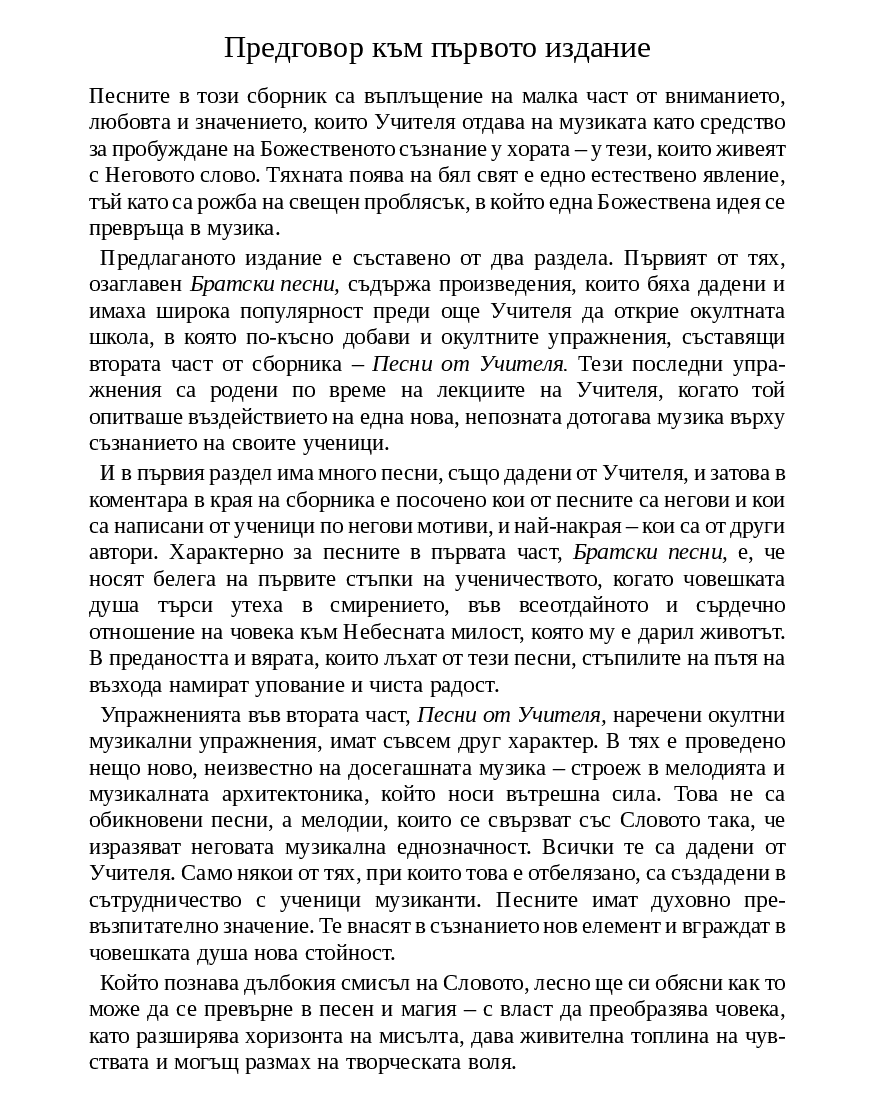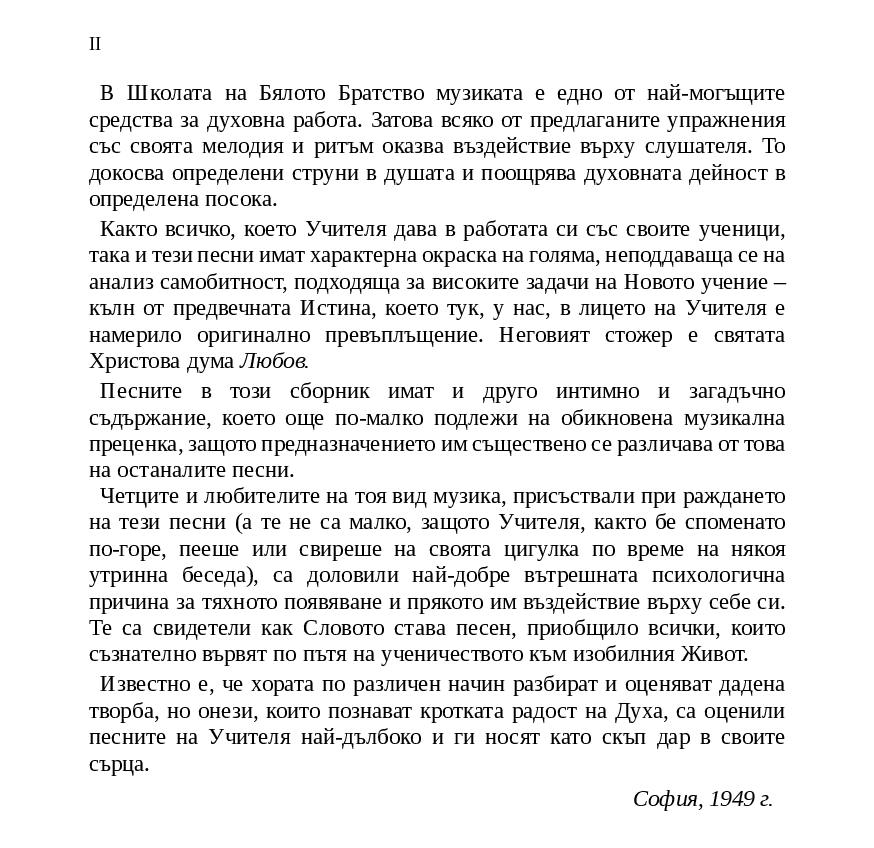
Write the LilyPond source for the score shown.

\version "2.24.4"

% include paper part and global functions
\include "include/globals.ily"

\bookpart {
 \paper {
  print-all-headers = ##t
  print-page-number = ##t
  print-first-page-number = ##f
  page-number-type = #'roman-upper


  % put page numbers on the bottom
  oddHeaderMarkup = \markup {

    \fill-line {
      """"
      \if \should-print-page-number  \abs-fontsize #9 {
        \fromproperty #'page:page-number-string

      }
    }
  }
  evenHeaderMarkup = \markup {

    \fill-line {
      \if \should-print-page-number \abs-fontsize #9 {
         \fromproperty #'page:page-number-string
        ""
      }
    }
  }

  oddFooterMarkup = \markup ""

  evenFooterMarkup = ""
  left-margin = 1.5\cm
  right-margin = 1.5\cm
  top-margin = 1\cm
  bottom-margin = 1.2\cm
  ragged-bottom = ##t % do not spread the staves to fill the whole vertical space
  top-markup-spacing.basic-distance = 8\mm
  top-system-spacing.basic-distance = 10\mm

  % change distance between staves
  system-system-spacing =
  #'((basic-distance . 16)
     (minimum-distance . 6)
     (padding . 1)
     (stretchability . 12))
}

  \tocItem \markup "Предговор към първото издание"
  \markup \abs-fontsize #15  { \fill-line {"Предговор към първото издание"} }

  \markup \abs-fontsize #11 {
    \vspace #1.5 \override #'(baseline-skip . 3.4)
    \justify {

      Песните в този сборник са въплъщение на малка част от вниманието, любовта и значението, които Учителя отдава на музиката като средство за пробуждане на Божественото съзнание у хората – у тези, които живеят с Неговото слово. Тяхната поява на
      бял свят е едно естествено явление, тъй като са рожба на свещен проблясък, в който една Божествена идея се превръща в музика.

    }
  }
  \markup \abs-fontsize #11 {
   \vspace #0.9 \override #'(baseline-skip . 3.4)
    \justify {
      \hspace #1.5

      Предлаганото издание е съставено от два раздела. Първият от тях, озаглавен \italic"Братски песни," съдържа произведения,
      които бяха дадени и имаха широка популярност преди още Учителя да открие
      окултната школа, в която по-късно добави и окултните упражнения,
      съставящи втората част от сборника – \italic"Песни" \italic"от" \italic"Учителя." Тези последни упра- жнения са родени по време на лекциите на Учителя,
      когато той опитваше въздействието на една нова, непозната
      дотогава музика върху съзнанието на своите ученици.
    }
  }

  \markup \abs-fontsize #11 {
   \vspace #0.9 \override #'(baseline-skip . 3.4)
    \justify {
      \hspace #1.5
      И в първия раздел има много песни, също дадени от Учителя,
      и затова в коментара в края на сборника е посочено кои от песните
      са негови и кои са написани от ученици по негови мотиви, и най-накрая – кои са от други автори. Характерно за песните в първата
      част, \italic"Братски" \italic"песни," е, че носят белега на първите стъпки на
      ученичеството, когато човешката душа търси утеха в смирението,
      във всеотдайното и сърдечно отношение на човека към Небесната
      милост, която му е дарил животът. В предаността и вярата, които
      лъхат от тези песни, стъпилите на пътя на възхода намират
      упование и чиста радост.
    }
  }
  \markup \abs-fontsize #11 {
   \vspace #0.9 \override #'(baseline-skip . 3.4)
    \justify {
      \hspace #1.5

      Упражненията във втората част, \italic"Песни" \italic"от" \italic"Учителя," наречени
      окултни музикални упражнения, имат съвсем друг характер. В
      тях е проведено нещо ново, неизвестно на досегашната музика
      – строеж в мелодията и музикалната архитектоника, който носи
      вътрешна сила. Това не са обикновени песни, а мелодии, които
      се свързват със Словото така, че изразяват неговата музикална
      еднозначност. Всички те са дадени от Учителя. Само някои от
      тях, при които това е отбелязано, са създадени в сътрудничество
      с ученици музиканти. Песните имат духовно пре- възпитателно
      значение. Те внасят в съзнанието нов елемент и вграждат в
      човешката душа нова стойност.
    }
  }
  \markup \abs-fontsize #11 {
   \vspace #0.9 \override #'(baseline-skip . 3.4)
    \justify {
      \hspace #1.5


      Който познава дълбокия смисъл на Словото, лесно ще си обясни
      как то може да се превърне в песен и магия – с власт да преобразява човека, като разширява хоризонта на мисълта, дава живителна топлина на чув- ствата и могъщ размах на творческата воля.

    }
  }

  

  \markup \abs-fontsize #11 {
   \vspace #0.9 \override #'(baseline-skip . 3.4)
    \justify {
      \hspace #1.5
      В Школата на Бялото Братство музиката е едно от най-могъщите средства за духовна работа.
      Затова всяко от предлаганите упражнения със своята мелодия и ритъм оказва въздействие върху
      слушателя. То докосва определени струни в душата и поощрява
      духовната дейност в определена посока.
    }
  }

  \markup \abs-fontsize #11 {
   \vspace #0.9 \override #'(baseline-skip . 3.4)
    \justify {
      \hspace #1.5
      Както всичко, което Учителя дава в работата си със своите
      ученици, така и тези песни имат характерна окраска на голяма,
      неподдаваща се на анализ самобитност, подходяща за високите
      задачи на Новото учение – кълн от предвечната Истина, което тук,
      у нас, в лицето на Учителя е намерило оригинално превъплъщение.
      Неговият стожер е святата Христова дума \italic"Любов."
    }
  }

  \markup \abs-fontsize #11 {
   \vspace #0.9 \override #'(baseline-skip . 3.4)
    \justify {
      \hspace #1.5

      Песните в този сборник имат и друго интимно и загадъчно
      съдържание, което още по-малко подлежи на обикновена
      музикална преценка, защото предназначението им съществено се
      различава от това на останалите песни.
    }
  }

  \markup \abs-fontsize #11 {
   \vspace #0.9 \override #'(baseline-skip . 3.4)
    \justify {
      \hspace #1.5
      Четците и любителите на тоя вид музика, присъствали при
      раждането на тези песни (а те не са малко, защото Учителя, както
      бе споменато по-горе, пееше или свиреше на своята цигулка
      по време на някоя утринна беседа), са доловили най-добре
      вътрешната психологична причина за тяхното появяване и прякото
      им въздействие върху себе си. Те са свидетели как Словото става
      песен, приобщило всички, които съзнателно вървят по пътя на
      ученичеството към изобилния Живот.
    }
  }

  \markup \abs-fontsize #11 {
   \vspace #0.9 \override #'(baseline-skip . 3.4)
    \justify {
      \hspace #1.5

      Известно е, че хората по различен начин разбират и оценяват
      дадена творба, но онези, които познават кротката радост на Духа,
      са оценили песните на Учителя най-дълбоко и ги носят като скъп
      дар в своите сърца.


    }
  }



  \markup \abs-fontsize #11 \raise #0 \override #'(baseline-skip . 3.4) {
    \column {
      \line {"  "}
      \fill-line { "" ""  \italic {"София, 1949 г.  "} }
    }
  }



} % bookpart



% Più mosso
% „Weiße Bruderschaft“